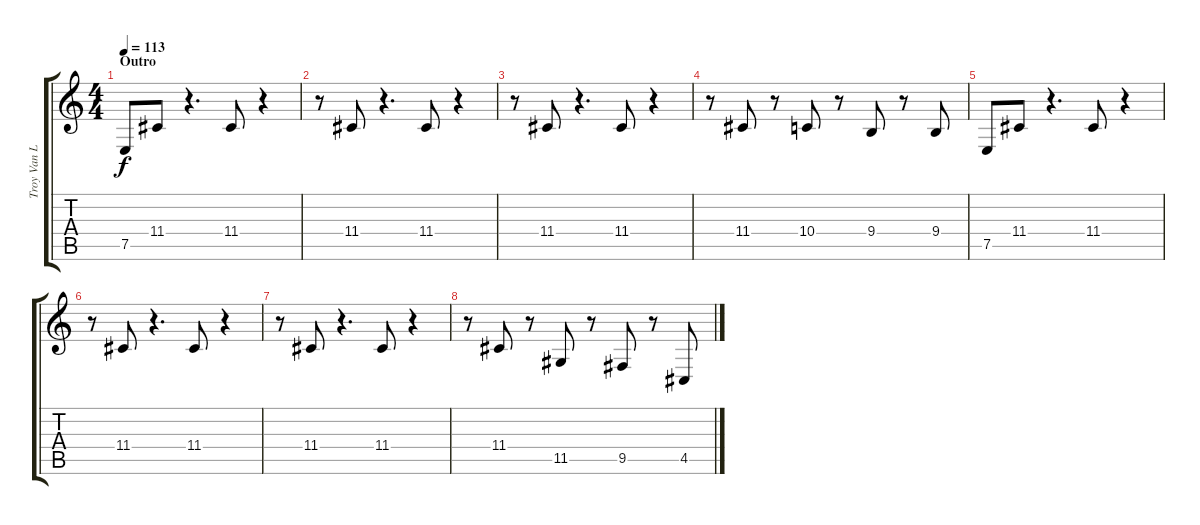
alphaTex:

\track ("Troy Van Leeuwen (Keyboard)" "Troy Van L") {instrument electricgrandpiano}
\staff {score tabs}
\tuning (E4 B3 G3 D3 A2 E2) {hide}
\ts (4 4)
\section ("" "Outro")
\tempo 113
\clef g2
\ks c
7.5.8{dy f} 11.4.8 r.4{d} 11.4.8 r.4 |
r.8 11.4.8 r.4{d} 11.4.8 r.4 |
r.8 11.4.8 r.4{d} 11.4.8 r.4 |
r.8 11.4.8 r.8 10.4.8 r.8 9.4.8 r.8 9.4.8 |
7.5.8 11.4.8 r.4{d} 11.4.8 r.4 |
r.8 11.4.8 r.4{d} 11.4.8 r.4 |
r.8 11.4.8 r.4{d} 11.4.8 r.4 |
r.8 11.4.8 r.8 11.5.8 r.8 9.5.8 r.8 4.5.8
